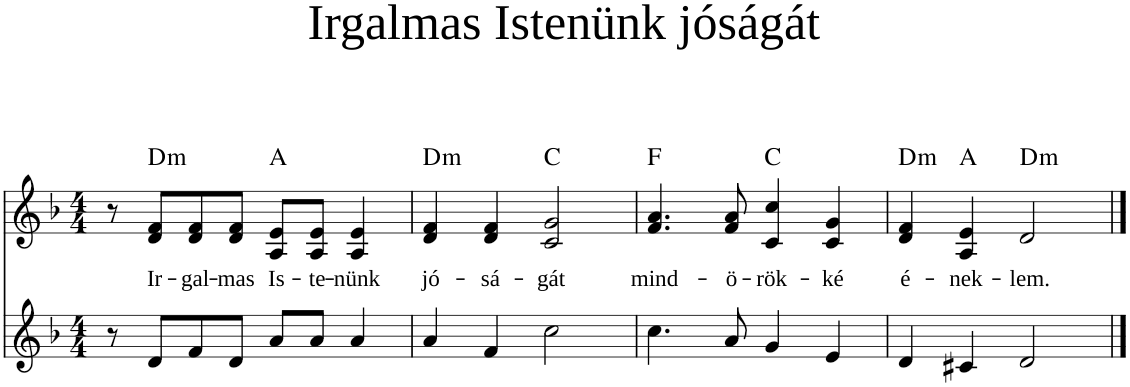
**kern	**kern	**text	**harte
*part2	*part1	*part1	*part1
*staff2	*staff1	*staff1	*
*I"Voice	*I"Voice	*	*
*I'Vo.	*I'Vo.	*	*
*clefG2	*clefG2	*	*
*k[b-]	*k[b-]	*	*
*M4/4	*M4/4	*	*
=1	=1	=1	=1
8r	8r	.	.
!	!	!LO:LY:b	!LO:H:kt=m
8d/L	8d/ 8f/L	Ir-	D:min
!	!	!LO:LY:b	!
8f/	8d/ 8f/	-gal-	.
!	!	!LO:LY:b	!
8d/J	8d/ 8f/J	-mas	.
!	!	!LO:LY:b	!LO:H:kt=N.C.
8a/L	8A/ 8e/L	Is-	N
!	!	!LO:LY:b	!
8a/J	8A/ 8e/J	-te-	.
!	!	!LO:LY:b	!
4a/	4A/ 4e/	-nünk	.
=2	=2	=2	=2
!	!	!LO:LY:b	!LO:H:kt=m
4a/	4d/ 4f/	jó-	D:min
!	!	!LO:LY:b	!
4f/	4d/ 4f/	-sá-	.
!	!	!LO:LY:b	!LO:H:kt=N.C.
2cc\	2c/ 2g/	-gát	N
=3	=3	=3	=3
!	!	!LO:LY:b	!LO:H:kt=N.C.
4.cc\	4.f/ 4.a/	mind-	N
!	!	!LO:LY:b	!
8a/	8f/ 8a/	-ö-	.
!	!	!LO:LY:b	!LO:H:kt=N.C.
4g/	4c/ 4cc/	-rök-	N
!	!	!LO:LY:b	!
4e/	4c/ 4g/	-ké	.
=4	=4	=4	=4
!	!	!LO:LY:b	!LO:H:kt=m
4d/	4d/ 4f/	é-	D:min
!	!	!LO:LY:b	!LO:H:kt=N.C.
4c#X/	4A/ 4e/	-nek-	N
!	!	!LO:LY:b	!LO:H:kt=m
2d/	2d/	-lem.	D:min
==	==	==	==
*-	*-	*-	*-
